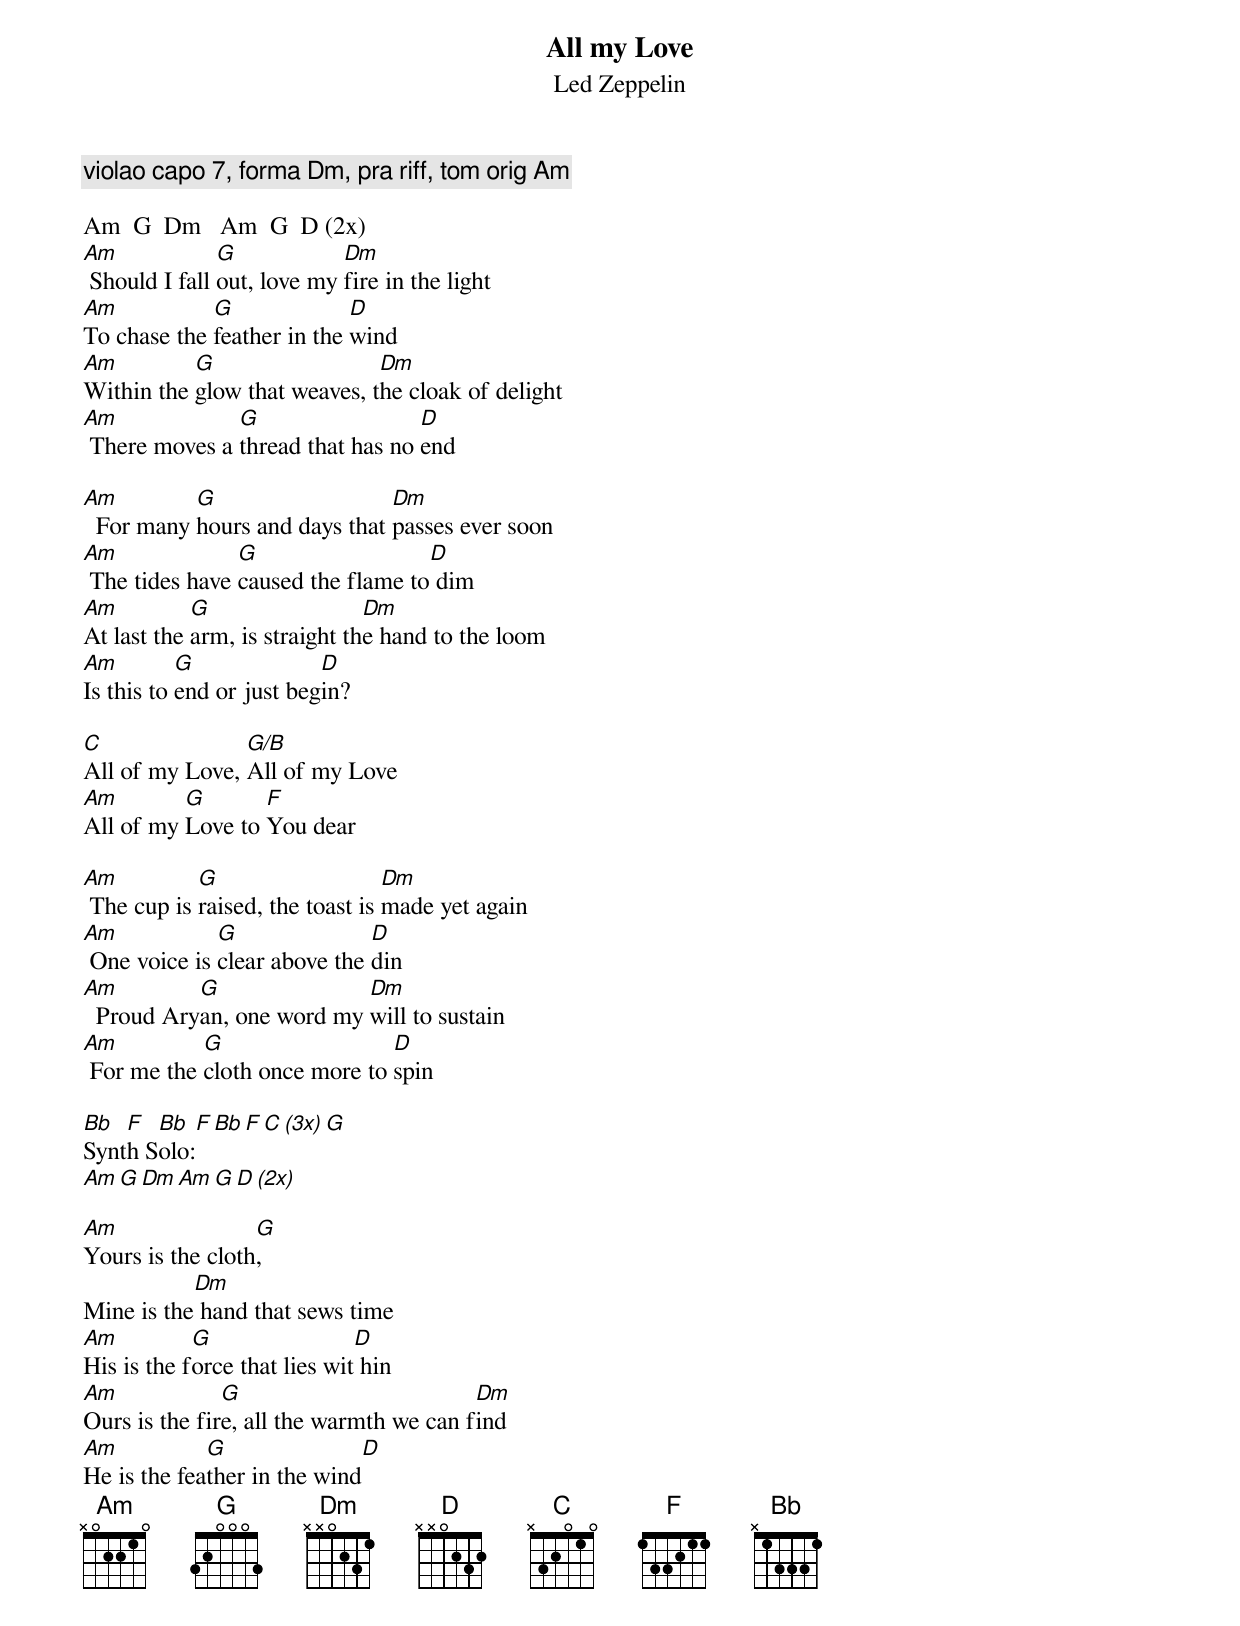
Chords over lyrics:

All my Love
Led Zeppelin

violao capo 7, forma Dm, pra riff, tom orig Am

Am  G  Dm   Am  G  D (2x)
Am             G            Dm
 Should I fall out, love my fire in the light
Am           G              D
To chase the feather in the wind
Am         G                  Dm
Within the glow that weaves, the cloak of delight
Am             G                  D
 There moves a thread that has no end

Am         G                   Dm
  For many hours and days that passes ever soon
Am              G                  D
 The tides have caused the flame to dim
Am          G                  Dm
At last the arm, is straight the hand to the loom
Am         G              D
Is this to end or just begin?

C               G/B
All of my Love, All of my Love
Am        G       F
All of my Love to You dear

Am          G                    Dm
 The cup is raised, the toast is made yet again
Am            G               D
 One voice is clear above the din
Am         G               Dm
  Proud Aryan, one word my will to sustain
Am          G                  D
 For me the cloth once more to spin

Bb  F  Bb  F  Bb  F  C (3x) G
Synth Solo:
Am G Dm   Am  G  D (2x)

Am                G
Yours is the cloth,
           Dm
Mine is the hand that sews time
Am          G                 D
His is the force that lies wit hin
Am             G                         Dm
Ours is the fire, all the warmth we can find
Am           G               D
He is the feather in the wind
